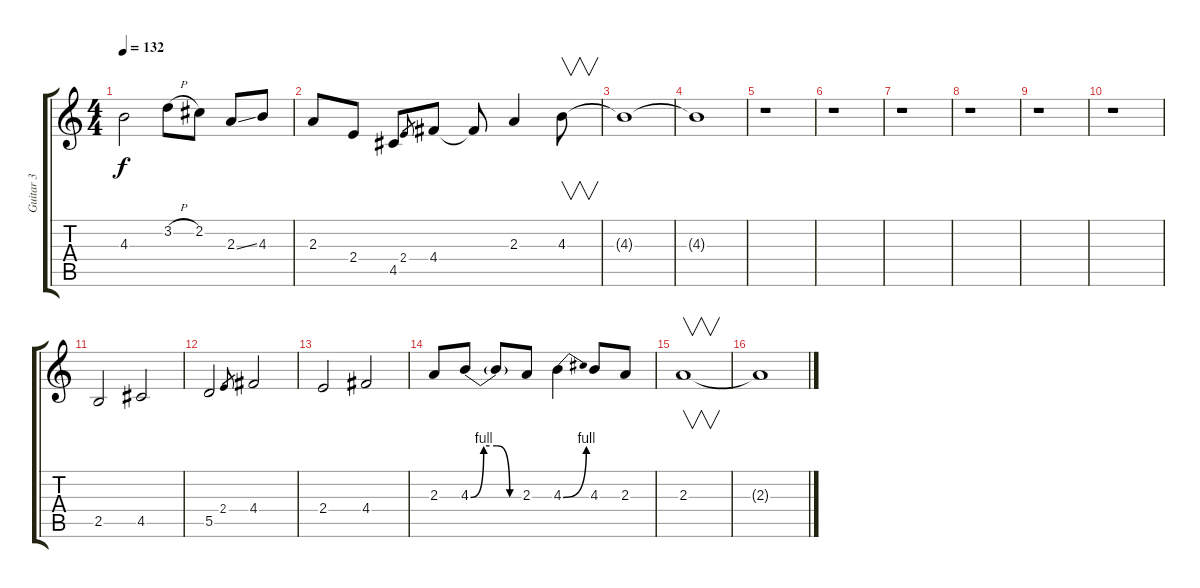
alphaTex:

\track ("Guitar 3" "Guitar 3") {instrument distortionguitar}
\staff {score tabs}
\tuning (E4 B3 G3 D3 A2 E2) {hide}
\ts (4 4)
\tempo 132
\clef g2
\ks c
4.3{t}.2{dy f} 3.2{h}.8 2.2.8 2.3{ss}.8 4.3.8 |
2.3.8 2.4.8 4.5.8 2.4.8{gr} 4.4.8 4.4{t}.8 2.3.4 4.3.8{v} |
4.3{t}.1 |
4.3{t}.1 |
r.1 |
r.1 |
r.1 |
r.1 |
r.1 |
r.1 |
2.5.2 4.5.2 |
5.5.2 2.4.8{gr} 4.4.2 |
2.4.2 4.4.2 |
2.3.8 4.3{be (custom 0 0 15 4 30 4 45 0 60 0)}.8 4.3{t}.8 2.3.8 4.3{be (bend 0 0 60 4)}.4 4.3.8 2.3.8 |
2.3.1{v} |
2.3{t}.1
